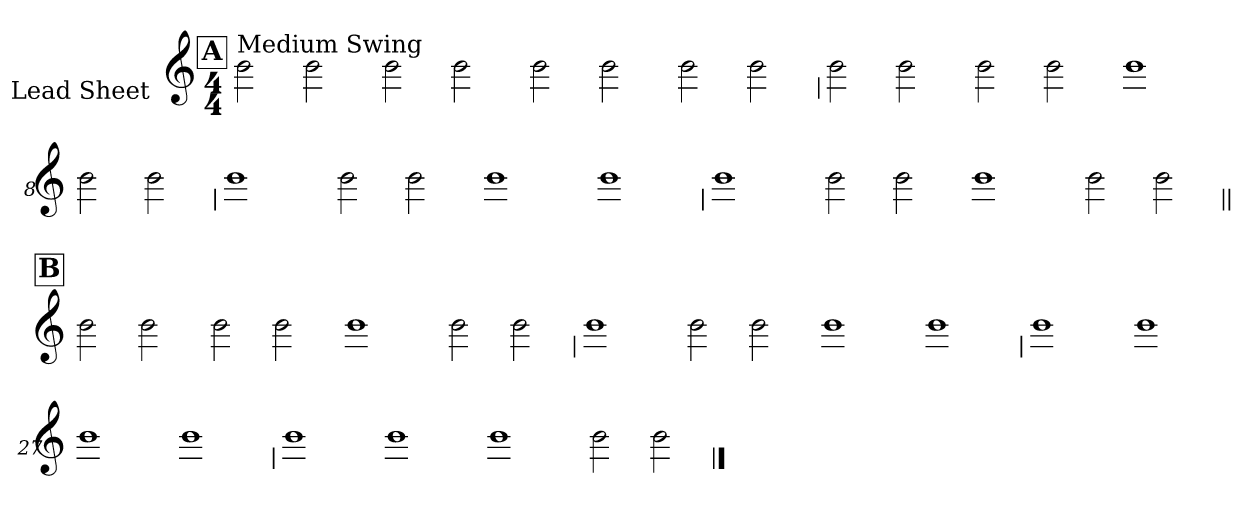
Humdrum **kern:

**kern
*part1
*staff1
*I"Lead Sheet
*stria0
*clefG2
*k[]
*C:
*M4/4
!!LO:REH:place=s1:a:t=A
=1||
!LO:TX:a:t=Medium Swing
2b
2b
=2-
2b
2b
=3-
2b
2b
=4-
2b
2b
!!LO:LB:g=z
=5
2b
2b
=6-
2b
2b
=7-
1b
=8-
2b
2b
!!LO:LB:g=z
=9
1b
=10-
2b
2b
=11-
1b
=12-
1b
!!LO:LB:g=z
=13
1b
=14-
2b
2b
=15-
1b
=16-
2b
2b
!!LO:LB:g=z
!!LO:REH:place=s1:a:t=B
=17||
2b
2b
=18-
2b
2b
=19-
1b
=20-
2b
2b
!!LO:LB:g=z
=21
1b
=22-
2b
2b
=23-
1b
=24-
1b
!!LO:LB:g=z
=25
1b
=26-
1b
=27-
1b
=28-
1b
!!LO:LB:g=z
=29
1b
=30-
1b
=31-
1b
=32-
2b
2b
==
*-
